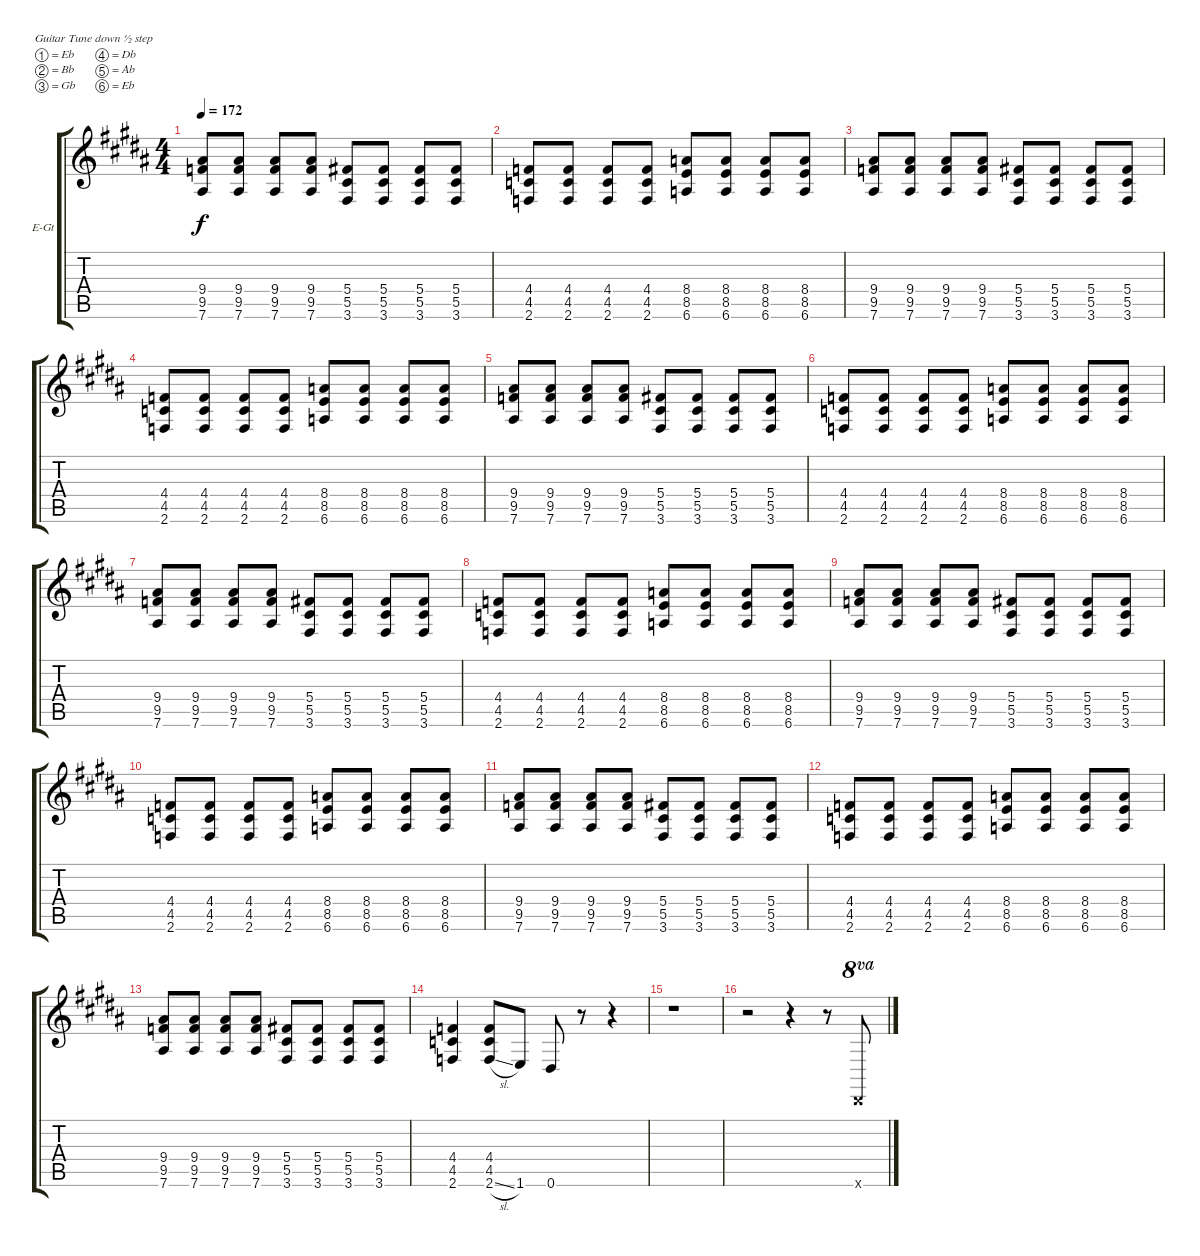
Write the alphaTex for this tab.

\defaultSystemsLayout 4
\bracketExtendMode groupsimilarinstruments
\firstSystemTrackNameOrientation horizontal
\otherSystemsTrackNameOrientation horizontal
\track ("Electric Guitar" "E-Gt") {instrument distortionguitar}
\staff {score tabs}
\tuning (Eb4 Bb3 Gb3 Db3 Ab2 Eb2)
\ts (4 4)
\tempo 172
\clef g2
\scale
1.08575
\ks b
(9.4 9.5 7.6).8{dy f} (9.4 9.5 7.6).8 (9.4 9.5 7.6).8 (9.4 9.5 7.6).8 (5.4 5.5 3.6).8 (5.4 5.5 3.6).8 (5.4 5.5 3.6).8 (5.4 5.5 3.6).8 |
\scale
0.91425 (4.4 4.5 2.6).8 (4.4 4.5 2.6).8 (4.4 4.5 2.6).8 (4.4 4.5 2.6).8 (8.4 8.5 6.6).8 (8.4 8.5 6.6).8 (8.4 8.5 6.6).8 (8.4 8.5 6.6).8 |
\scale
1.08575 (9.4 9.5 7.6).8 (9.4 9.5 7.6).8 (9.4 9.5 7.6).8 (9.4 9.5 7.6).8 (5.4 5.5 3.6).8 (5.4 5.5 3.6).8 (5.4 5.5 3.6).8 (5.4 5.5 3.6).8 |
\scale
0.91425 (4.4 4.5 2.6).8 (4.4 4.5 2.6).8 (4.4 4.5 2.6).8 (4.4 4.5 2.6).8 (8.4 8.5 6.6).8 (8.4 8.5 6.6).8 (8.4 8.5 6.6).8 (8.4 8.5 6.6).8 |
\scale
1.08575 (9.4 9.5 7.6).8 (9.4 9.5 7.6).8 (9.4 9.5 7.6).8 (9.4 9.5 7.6).8 (5.4 5.5 3.6).8 (5.4 5.5 3.6).8 (5.4 5.5 3.6).8 (5.4 5.5 3.6).8 |
\scale
0.91425 (4.4 4.5 2.6).8 (4.4 4.5 2.6).8 (4.4 4.5 2.6).8 (4.4 4.5 2.6).8 (8.4 8.5 6.6).8 (8.4 8.5 6.6).8 (8.4 8.5 6.6).8 (8.4 8.5 6.6).8 |
\scale
1.08575 (9.4 9.5 7.6).8 (9.4 9.5 7.6).8 (9.4 9.5 7.6).8 (9.4 9.5 7.6).8 (5.4 5.5 3.6).8 (5.4 5.5 3.6).8 (5.4 5.5 3.6).8 (5.4 5.5 3.6).8 |
\scale
0.91425 (4.4 4.5 2.6).8 (4.4 4.5 2.6).8 (4.4 4.5 2.6).8 (4.4 4.5 2.6).8 (8.4 8.5 6.6).8 (8.4 8.5 6.6).8 (8.4 8.5 6.6).8 (8.4 8.5 6.6).8 |
\scale
1.08575 (9.4 9.5 7.6).8 (9.4 9.5 7.6).8 (9.4 9.5 7.6).8 (9.4 9.5 7.6).8 (5.4 5.5 3.6).8 (5.4 5.5 3.6).8 (5.4 5.5 3.6).8 (5.4 5.5 3.6).8 |
\scale
0.91425 (4.4 4.5 2.6).8 (4.4 4.5 2.6).8 (4.4 4.5 2.6).8 (4.4 4.5 2.6).8 (8.4 8.5 6.6).8 (8.4 8.5 6.6).8 (8.4 8.5 6.6).8 (8.4 8.5 6.6).8 |
\scale
1.08575 (9.4 9.5 7.6).8 (9.4 9.5 7.6).8 (9.4 9.5 7.6).8 (9.4 9.5 7.6).8 (5.4 5.5 3.6).8 (5.4 5.5 3.6).8 (5.4 5.5 3.6).8 (5.4 5.5 3.6).8 |
\scale
0.91425 (4.4 4.5 2.6).8 (4.4 4.5 2.6).8 (4.4 4.5 2.6).8 (4.4 4.5 2.6).8 (8.4 8.5 6.6).8 (8.4 8.5 6.6).8 (8.4 8.5 6.6).8 (8.4 8.5 6.6).8 |
\scale
1.08575 (9.4 9.5 7.6).8 (9.4 9.5 7.6).8 (9.4 9.5 7.6).8 (9.4 9.5 7.6).8 (5.4 5.5 3.6).8 (5.4 5.5 3.6).8 (5.4 5.5 3.6).8 (5.4 5.5 3.6).8 |
\scale
0.91425 (2.6 4.5 4.4).4 (2.6{sl} 4.5 4.4).8 1.6.8 0.6.8 r.8 r.4 |
\scale
1.08575 r.1 |
\scale
0.91425 r.2 r.4 r.8 0.6{h x}.8{ot 8va}
